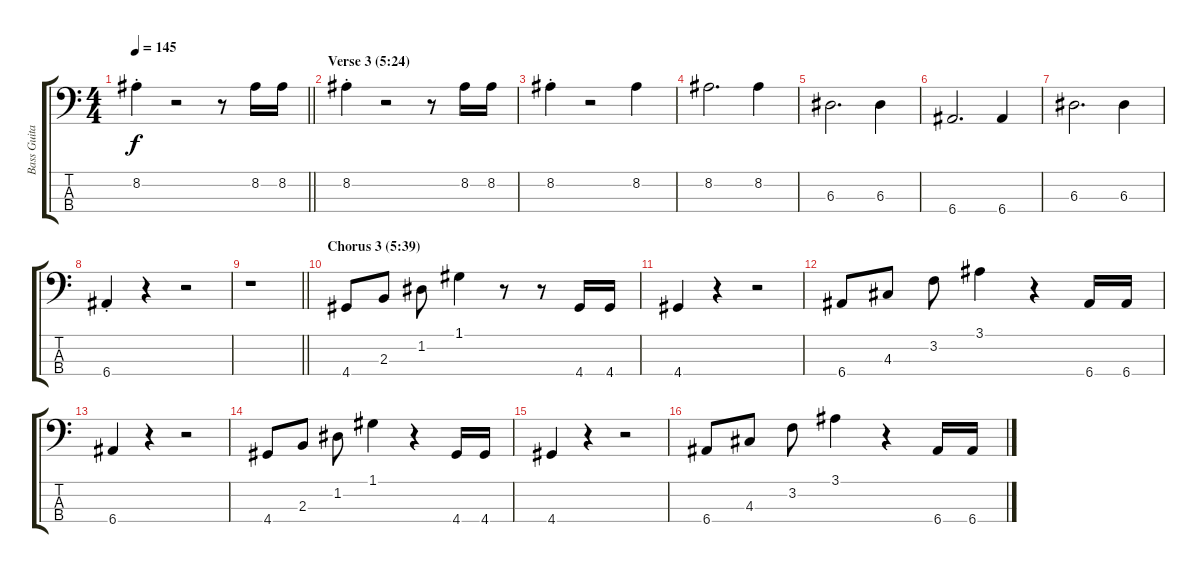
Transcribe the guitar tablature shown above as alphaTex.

\track ("Bass Guitar" "Bass Guita") {instrument electricbassfinger}
\staff {score tabs}
\tuning (G2 D2 A1 E1) {hide}
\ts (4 4)
\tempo 145
\clef f4
\barLineRight lightlight
\ks c
8.2{st}.4{dy f} r.2 r.8 8.2.16 8.2.16 |
\section ("" "Verse 3 (5:24)")
8.2{st}.4 r.2 r.8 8.2.16 8.2.16 |
8.2{st}.4 r.2 8.2.4 |
8.2.2{d} 8.2.4 |
6.3.2{d} 6.3.4 |
6.4.2{d} 6.4.4 |
6.3.2{d} 6.3.4 |
6.4{st}.4 r.4 r.2 |
\barLineRight lightlight
r.1 |
\section ("" "Chorus 3 (5:39)")
4.4.8 2.3.8 1.2.8 1.1.4 r.8 r.8 4.4.16 4.4.16 |
4.4.4 r.4 r.2 |
6.4.8 4.3.8 3.2.8 3.1.4 r.4 6.4.16 6.4.16 |
6.4.4 r.4 r.2 |
4.4.8 2.3.8 1.2.8 1.1.4 r.4 4.4.16 4.4.16 |
4.4.4 r.4 r.2 |
6.4.8 4.3.8 3.2.8 3.1.4 r.4 6.4.16 6.4.16
